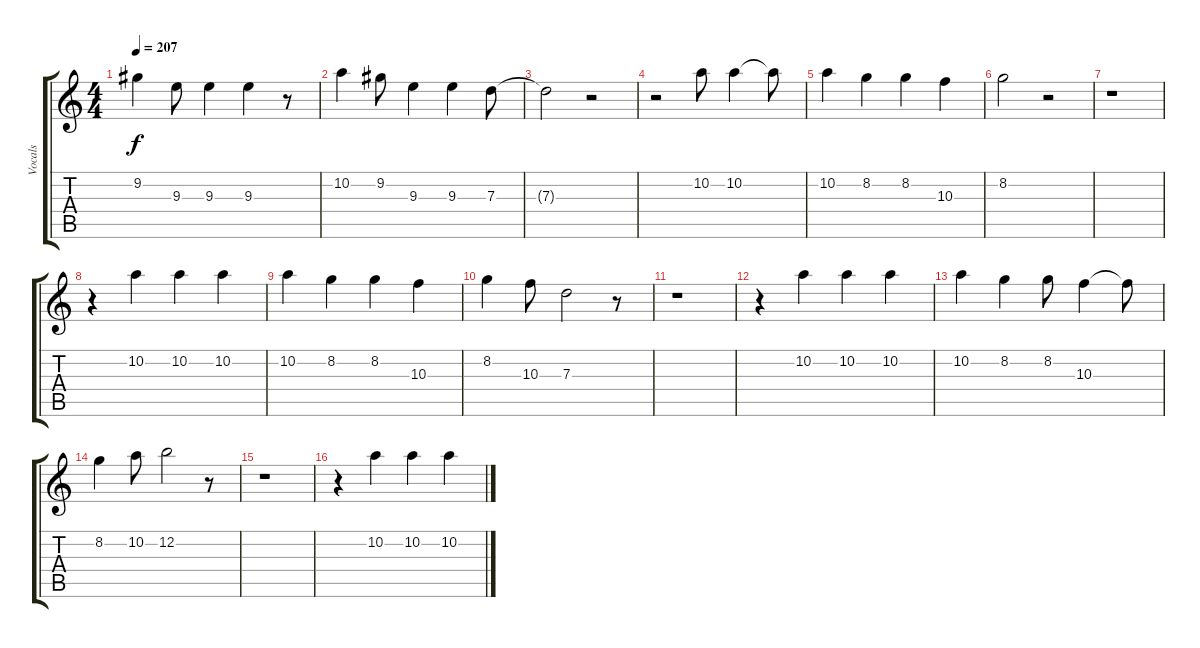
\track ("Vocals" "Vocals") {instrument electricguitarjazz}
\staff {score tabs}
\tuning (E4 B3 G3 D3 A2 E2) {hide}
\ts (4 4)
\tempo 207
\clef g2
\ks c
9.2.4{dy f} 9.3.8 9.3.4 9.3.4 r.8 |
10.2.4 9.2.8 9.3.4 9.3.4 7.3.8 |
7.3{t}.2 r.2 |
r.2 10.2.8 10.2.4 10.2{t}.8 |
10.2.4 8.2.4 8.2.4 10.3.4 |
8.2.2 r.2 |
r.1 |
r.4 10.2.4 10.2.4 10.2.4 |
10.2.4 8.2.4 8.2.4 10.3.4 |
8.2.4 10.3.8 7.3.2 r.8 |
r.1 |
r.4 10.2.4 10.2.4 10.2.4 |
10.2.4 8.2.4 8.2.8 10.3.4 10.3{t}.8 |
8.2.4 10.2.8 12.2.2 r.8 |
r.1 |
r.4 10.2.4 10.2.4 10.2.4
